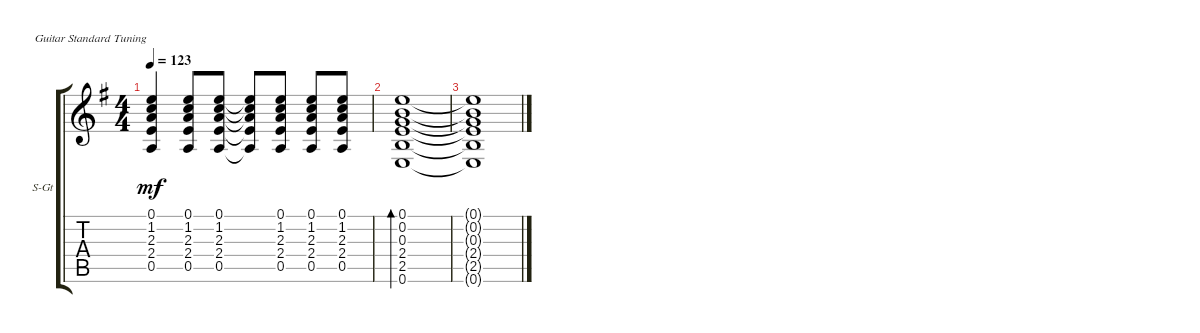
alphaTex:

\bracketExtendMode groupsimilarinstruments
\firstSystemTrackNameOrientation horizontal
\otherSystemsTrackNameOrientation horizontal
\track ("Gtr II" "S-Gt") {instrument acousticguitarsteel}
\staff {score tabs}
\tuning (E4 B3 G3 D3 A2 E2)
\ts (4 4)
\tempo 123
\clef g2
\ks eminor
(0.1 1.2 2.3 2.4 0.5).4{dy mf} (0.1 1.2 2.3 2.4 0.5).8 (0.1 1.2 2.3 2.4 0.5).8 (0.1{t} 1.2{t} 2.3{t} 2.4{t} 0.5{t}).8 (0.1 1.2 2.3 2.4 0.5).8 (0.1 1.2 2.3 2.4 0.5).8 (0.1 1.2 2.3 2.4 0.5).8 |
(0.1 0.2 0.3 2.4 2.5 0.6).1{bd 120} |
(0.1{t} 0.2{t} 0.3{t} 2.4{t} 2.5{t} 0.6{t}).1
